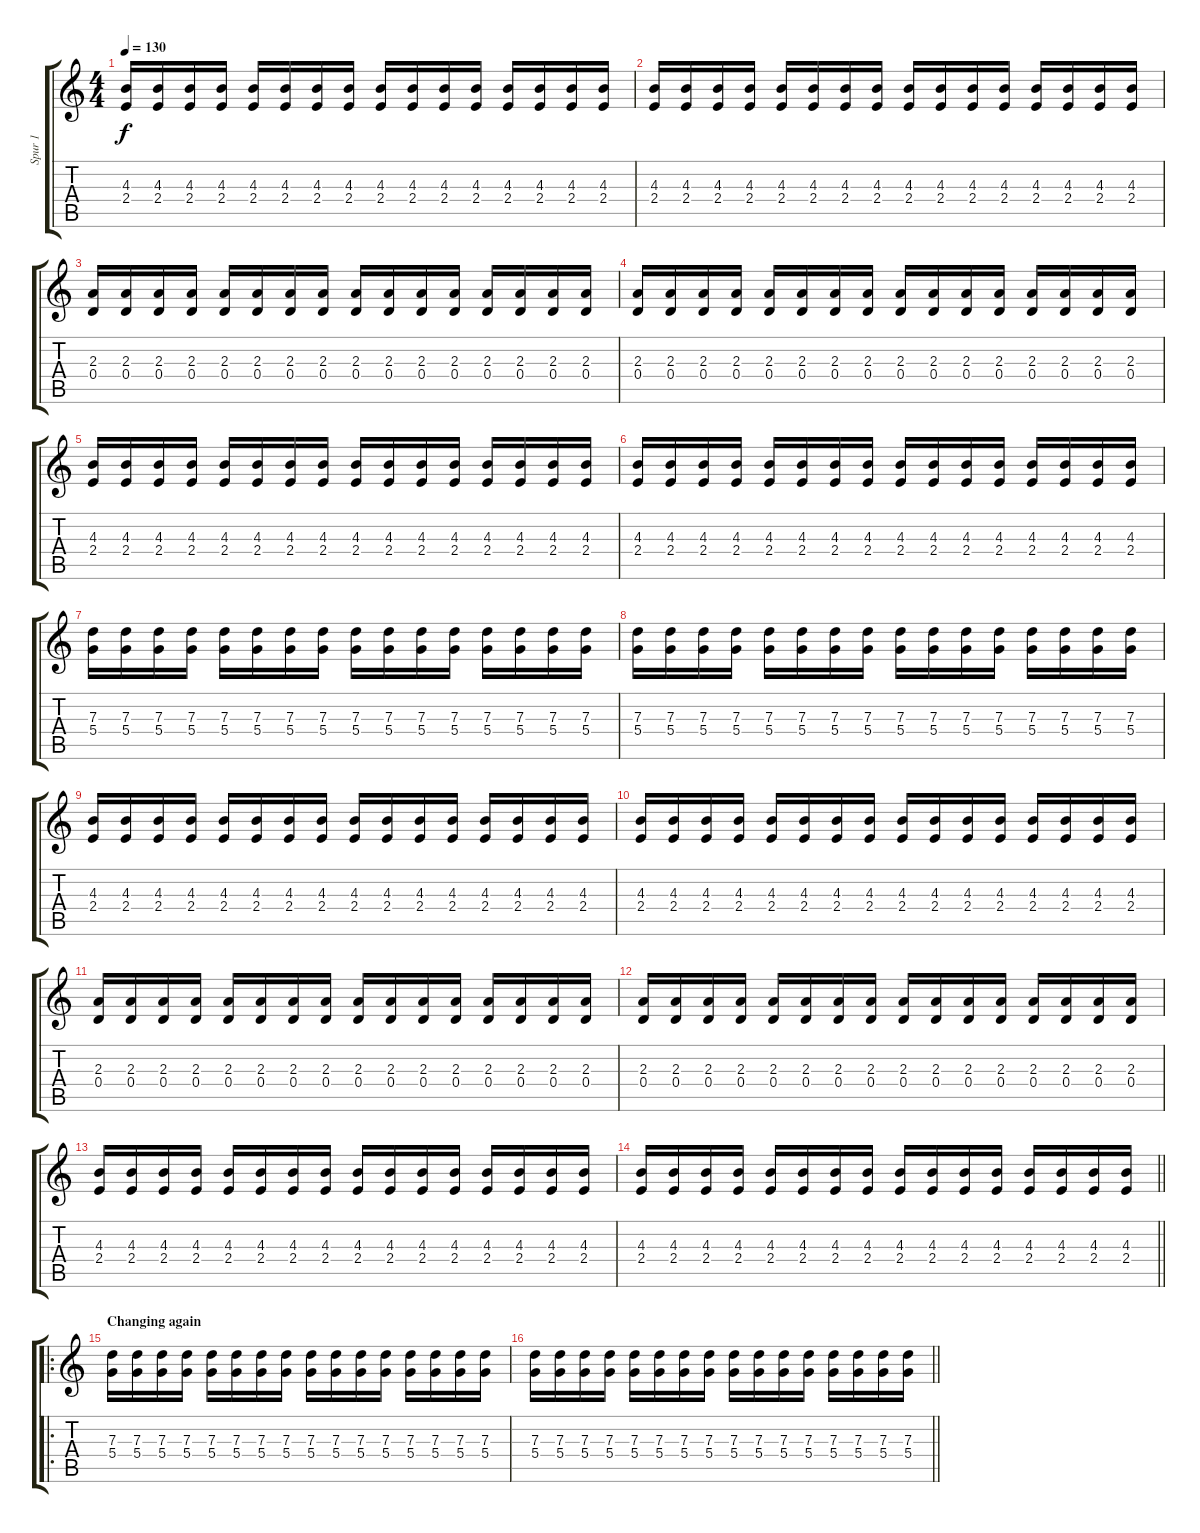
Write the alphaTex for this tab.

\track ("Spur 1" "Spur 1") {instrument distortionguitar}
\staff {score tabs}
\tuning (E4 B3 G3 D3 A2 E2) {hide}
\ts (4 4)
\tempo 130
\clef g2
\ks c
(4.3 2.4).16{dy f} (4.3 2.4).16 (4.3 2.4).16 (4.3 2.4).16 (4.3 2.4).16 (4.3 2.4).16 (4.3 2.4).16 (4.3 2.4).16 (4.3 2.4).16 (4.3 2.4).16 (4.3 2.4).16 (4.3 2.4).16 (4.3 2.4).16 (4.3 2.4).16 (4.3 2.4).16 (4.3 2.4).16 |
(4.3 2.4).16 (4.3 2.4).16 (4.3 2.4).16 (4.3 2.4).16 (4.3 2.4).16 (4.3 2.4).16 (4.3 2.4).16 (4.3 2.4).16 (4.3 2.4).16 (4.3 2.4).16 (4.3 2.4).16 (4.3 2.4).16 (4.3 2.4).16 (4.3 2.4).16 (4.3 2.4).16 (4.3 2.4).16 |
(2.3 0.4).16 (2.3 0.4).16 (2.3 0.4).16 (2.3 0.4).16 (2.3 0.4).16 (2.3 0.4).16 (2.3 0.4).16 (2.3 0.4).16 (2.3 0.4).16 (2.3 0.4).16 (2.3 0.4).16 (2.3 0.4).16 (2.3 0.4).16 (2.3 0.4).16 (2.3 0.4).16 (2.3 0.4).16 |
(2.3 0.4).16 (2.3 0.4).16 (2.3 0.4).16 (2.3 0.4).16 (2.3 0.4).16 (2.3 0.4).16 (2.3 0.4).16 (2.3 0.4).16 (2.3 0.4).16 (2.3 0.4).16 (2.3 0.4).16 (2.3 0.4).16 (2.3 0.4).16 (2.3 0.4).16 (2.3 0.4).16 (2.3 0.4).16 |
(4.3 2.4).16 (4.3 2.4).16 (4.3 2.4).16 (4.3 2.4).16 (4.3 2.4).16 (4.3 2.4).16 (4.3 2.4).16 (4.3 2.4).16 (4.3 2.4).16 (4.3 2.4).16 (4.3 2.4).16 (4.3 2.4).16 (4.3 2.4).16 (4.3 2.4).16 (4.3 2.4).16 (4.3 2.4).16 |
(4.3 2.4).16 (4.3 2.4).16 (4.3 2.4).16 (4.3 2.4).16 (4.3 2.4).16 (4.3 2.4).16 (4.3 2.4).16 (4.3 2.4).16 (4.3 2.4).16 (4.3 2.4).16 (4.3 2.4).16 (4.3 2.4).16 (4.3 2.4).16 (4.3 2.4).16 (4.3 2.4).16 (4.3 2.4).16 |
(7.3 5.4).16 (7.3 5.4).16 (7.3 5.4).16 (7.3 5.4).16 (7.3 5.4).16 (7.3 5.4).16 (7.3 5.4).16 (7.3 5.4).16 (7.3 5.4).16 (7.3 5.4).16 (7.3 5.4).16 (7.3 5.4).16 (7.3 5.4).16 (7.3 5.4).16 (7.3 5.4).16 (7.3 5.4).16 |
(7.3 5.4).16 (7.3 5.4).16 (7.3 5.4).16 (7.3 5.4).16 (7.3 5.4).16 (7.3 5.4).16 (7.3 5.4).16 (7.3 5.4).16 (7.3 5.4).16 (7.3 5.4).16 (7.3 5.4).16 (7.3 5.4).16 (7.3 5.4).16 (7.3 5.4).16 (7.3 5.4).16 (7.3 5.4).16 |
(4.3 2.4).16 (4.3 2.4).16 (4.3 2.4).16 (4.3 2.4).16 (4.3 2.4).16 (4.3 2.4).16 (4.3 2.4).16 (4.3 2.4).16 (4.3 2.4).16 (4.3 2.4).16 (4.3 2.4).16 (4.3 2.4).16 (4.3 2.4).16 (4.3 2.4).16 (4.3 2.4).16 (4.3 2.4).16 |
(4.3 2.4).16 (4.3 2.4).16 (4.3 2.4).16 (4.3 2.4).16 (4.3 2.4).16 (4.3 2.4).16 (4.3 2.4).16 (4.3 2.4).16 (4.3 2.4).16 (4.3 2.4).16 (4.3 2.4).16 (4.3 2.4).16 (4.3 2.4).16 (4.3 2.4).16 (4.3 2.4).16 (4.3 2.4).16 |
(2.3 0.4).16 (2.3 0.4).16 (2.3 0.4).16 (2.3 0.4).16 (2.3 0.4).16 (2.3 0.4).16 (2.3 0.4).16 (2.3 0.4).16 (2.3 0.4).16 (2.3 0.4).16 (2.3 0.4).16 (2.3 0.4).16 (2.3 0.4).16 (2.3 0.4).16 (2.3 0.4).16 (2.3 0.4).16 |
(2.3 0.4).16 (2.3 0.4).16 (2.3 0.4).16 (2.3 0.4).16 (2.3 0.4).16 (2.3 0.4).16 (2.3 0.4).16 (2.3 0.4).16 (2.3 0.4).16 (2.3 0.4).16 (2.3 0.4).16 (2.3 0.4).16 (2.3 0.4).16 (2.3 0.4).16 (2.3 0.4).16 (2.3 0.4).16 |
(4.3 2.4).16 (4.3 2.4).16 (4.3 2.4).16 (4.3 2.4).16 (4.3 2.4).16 (4.3 2.4).16 (4.3 2.4).16 (4.3 2.4).16 (4.3 2.4).16 (4.3 2.4).16 (4.3 2.4).16 (4.3 2.4).16 (4.3 2.4).16 (4.3 2.4).16 (4.3 2.4).16 (4.3 2.4).16 |
\barLineRight lightlight
(4.3 2.4).16 (4.3 2.4).16 (4.3 2.4).16 (4.3 2.4).16 (4.3 2.4).16 (4.3 2.4).16 (4.3 2.4).16 (4.3 2.4).16 (4.3 2.4).16 (4.3 2.4).16 (4.3 2.4).16 (4.3 2.4).16 (4.3 2.4).16 (4.3 2.4).16 (4.3 2.4).16 (4.3 2.4).16 |
\ro
\section ("" "Changing again")
(7.3 5.4).16 (7.3 5.4).16 (7.3 5.4).16 (7.3 5.4).16 (7.3 5.4).16 (7.3 5.4).16 (7.3 5.4).16 (7.3 5.4).16 (7.3 5.4).16 (7.3 5.4).16 (7.3 5.4).16 (7.3 5.4).16 (7.3 5.4).16 (7.3 5.4).16 (7.3 5.4).16 (7.3 5.4).16 |
\barLineRight lightlight
(7.3 5.4).16 (7.3 5.4).16 (7.3 5.4).16 (7.3 5.4).16 (7.3 5.4).16 (7.3 5.4).16 (7.3 5.4).16 (7.3 5.4).16 (7.3 5.4).16 (7.3 5.4).16 (7.3 5.4).16 (7.3 5.4).16 (7.3 5.4).16 (7.3 5.4).16 (7.3 5.4).16 (7.3 5.4).16
